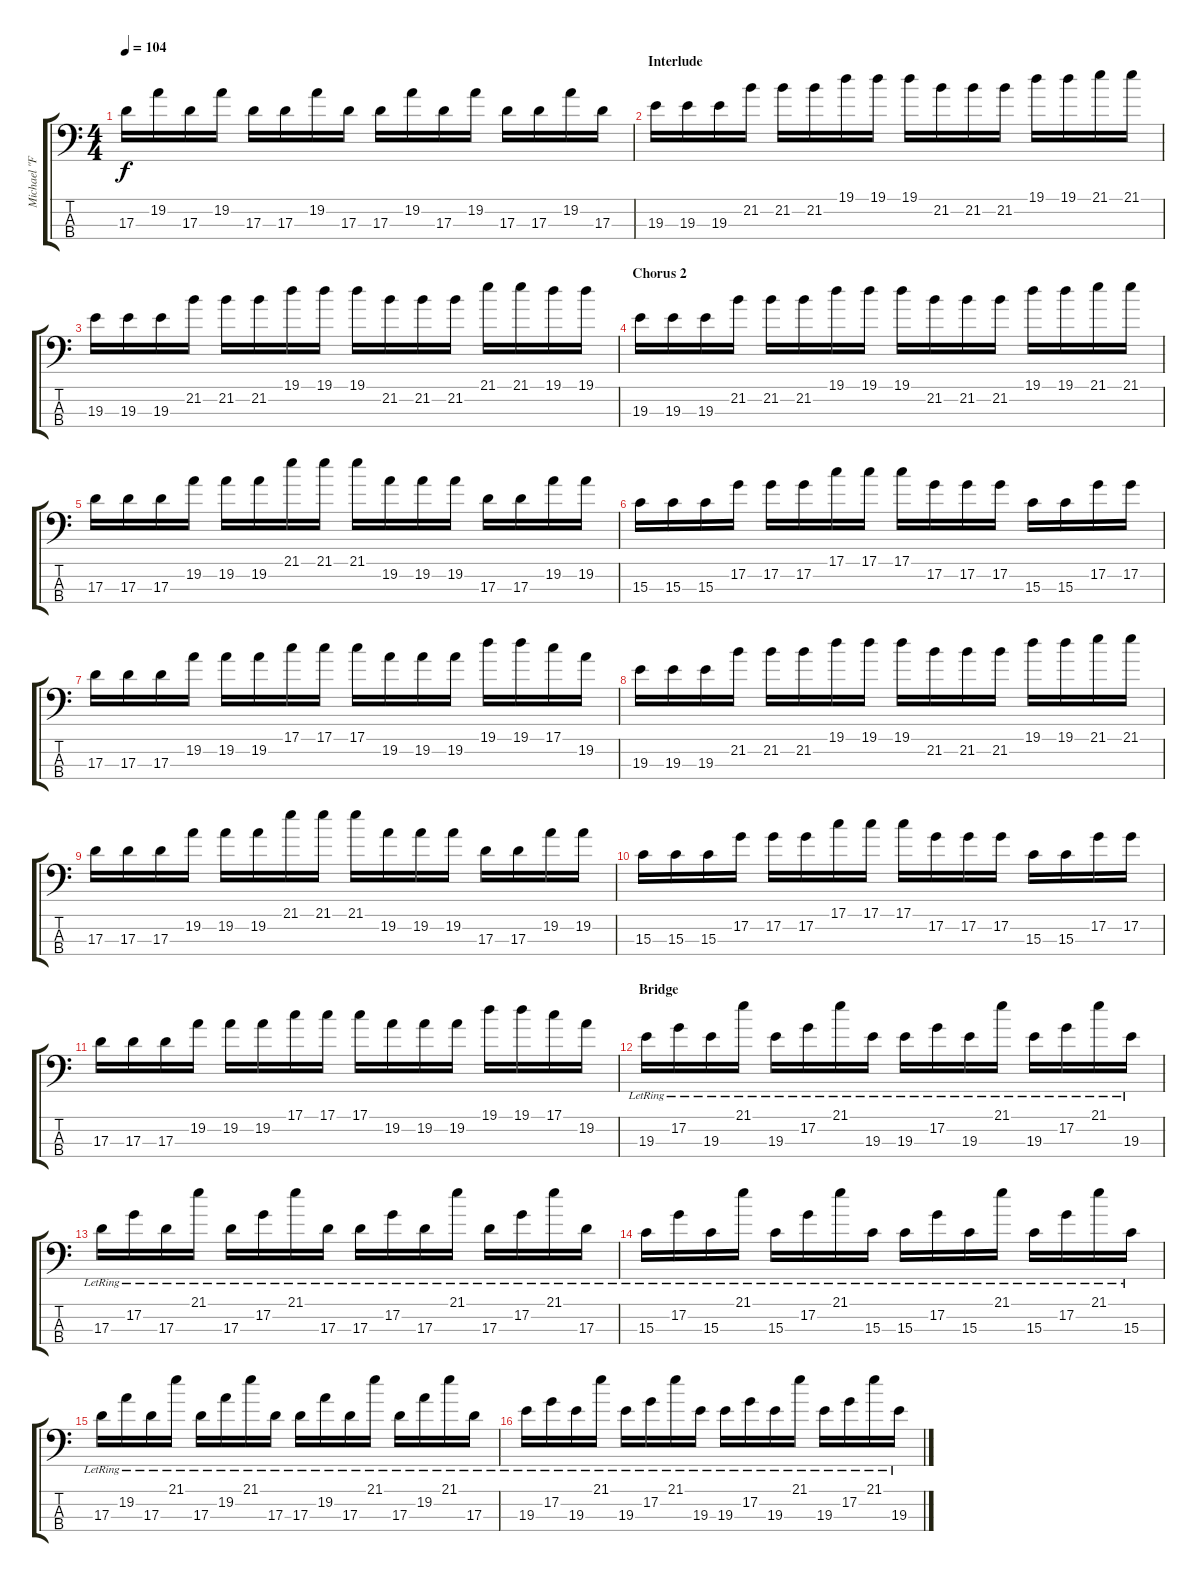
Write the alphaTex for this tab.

\track ("Michael \"Flea\" Balzary | Bass" "Michael \"F") {instrument electricbassfinger}
\staff {score tabs}
\tuning (G2 D2 A1 E1) {hide}
\ts (4 4)
\tempo 104
\clef f4
\ks c
17.3.16{dy f} 19.2.16 17.3.16 19.2.16 17.3.16 17.3.16 19.2.16 17.3.16 17.3.16 19.2.16 17.3.16 19.2.16 17.3.16 17.3.16 19.2.16 17.3.16 |
\section ("" "Interlude")
19.3.16 19.3.16 19.3.16 21.2.16 21.2.16 21.2.16 19.1.16 19.1.16 19.1.16 21.2.16 21.2.16 21.2.16 19.1.16 19.1.16 21.1.16 21.1.16 |
19.3.16 19.3.16 19.3.16 21.2.16 21.2.16 21.2.16 19.1.16 19.1.16 19.1.16 21.2.16 21.2.16 21.2.16 21.1.16 21.1.16 19.1.16 19.1.16 |
\section ("" "Chorus 2")
19.3.16 19.3.16 19.3.16 21.2.16 21.2.16 21.2.16 19.1.16 19.1.16 19.1.16 21.2.16 21.2.16 21.2.16 19.1.16 19.1.16 21.1.16 21.1.16 |
17.3.16 17.3.16 17.3.16 19.2.16 19.2.16 19.2.16 21.1.16 21.1.16 21.1.16 19.2.16 19.2.16 19.2.16 17.3.16 17.3.16 19.2.16 19.2.16 |
15.3.16 15.3.16 15.3.16 17.2.16 17.2.16 17.2.16 17.1.16 17.1.16 17.1.16 17.2.16 17.2.16 17.2.16 15.3.16 15.3.16 17.2.16 17.2.16 |
17.3.16 17.3.16 17.3.16 19.2.16 19.2.16 19.2.16 17.1.16 17.1.16 17.1.16 19.2.16 19.2.16 19.2.16 19.1.16 19.1.16 17.1.16 19.2.16 |
19.3.16 19.3.16 19.3.16 21.2.16 21.2.16 21.2.16 19.1.16 19.1.16 19.1.16 21.2.16 21.2.16 21.2.16 19.1.16 19.1.16 21.1.16 21.1.16 |
17.3.16 17.3.16 17.3.16 19.2.16 19.2.16 19.2.16 21.1.16 21.1.16 21.1.16 19.2.16 19.2.16 19.2.16 17.3.16 17.3.16 19.2.16 19.2.16 |
15.3.16 15.3.16 15.3.16 17.2.16 17.2.16 17.2.16 17.1.16 17.1.16 17.1.16 17.2.16 17.2.16 17.2.16 15.3.16 15.3.16 17.2.16 17.2.16 |
17.3.16 17.3.16 17.3.16 19.2.16 19.2.16 19.2.16 17.1.16 17.1.16 17.1.16 19.2.16 19.2.16 19.2.16 19.1.16 19.1.16 17.1.16 19.2.16 |
\section ("" "Bridge")
19.3{lr}.16 17.2{lr}.16 19.3{lr}.16 21.1{lr}.16 19.3{lr}.16 17.2{lr}.16 21.1{lr}.16 19.3{lr}.16 19.3{lr}.16 17.2{lr}.16 19.3{lr}.16 21.1{lr}.16 19.3{lr}.16 17.2{lr}.16 21.1{lr}.16 19.3{lr}.16 |
17.3{lr}.16 17.2{lr}.16 17.3{lr}.16 21.1{lr}.16 17.3{lr}.16 17.2{lr}.16 21.1{lr}.16 17.3{lr}.16 17.3{lr}.16 17.2{lr}.16 17.3{lr}.16 21.1{lr}.16 17.3{lr}.16 17.2{lr}.16 21.1{lr}.16 17.3{lr}.16 |
15.3{lr}.16 17.2{lr}.16 15.3{lr}.16 21.1{lr}.16 15.3{lr}.16 17.2{lr}.16 21.1{lr}.16 15.3{lr}.16 15.3{lr}.16 17.2{lr}.16 15.3{lr}.16 21.1{lr}.16 15.3{lr}.16 17.2{lr}.16 21.1{lr}.16 15.3{lr}.16 |
17.3{lr}.16 19.2{lr}.16 17.3{lr}.16 21.1{lr}.16 17.3{lr}.16 19.2{lr}.16 21.1{lr}.16 17.3{lr}.16 17.3{lr}.16 19.2{lr}.16 17.3{lr}.16 21.1{lr}.16 17.3{lr}.16 19.2{lr}.16 21.1{lr}.16 17.3{lr}.16 |
19.3{lr}.16 17.2{lr}.16 19.3{lr}.16 21.1{lr}.16 19.3{lr}.16 17.2{lr}.16 21.1{lr}.16 19.3{lr}.16 19.3{lr}.16 17.2{lr}.16 19.3{lr}.16 21.1{lr}.16 19.3{lr}.16 17.2{lr}.16 21.1{lr}.16 19.3{lr}.16
